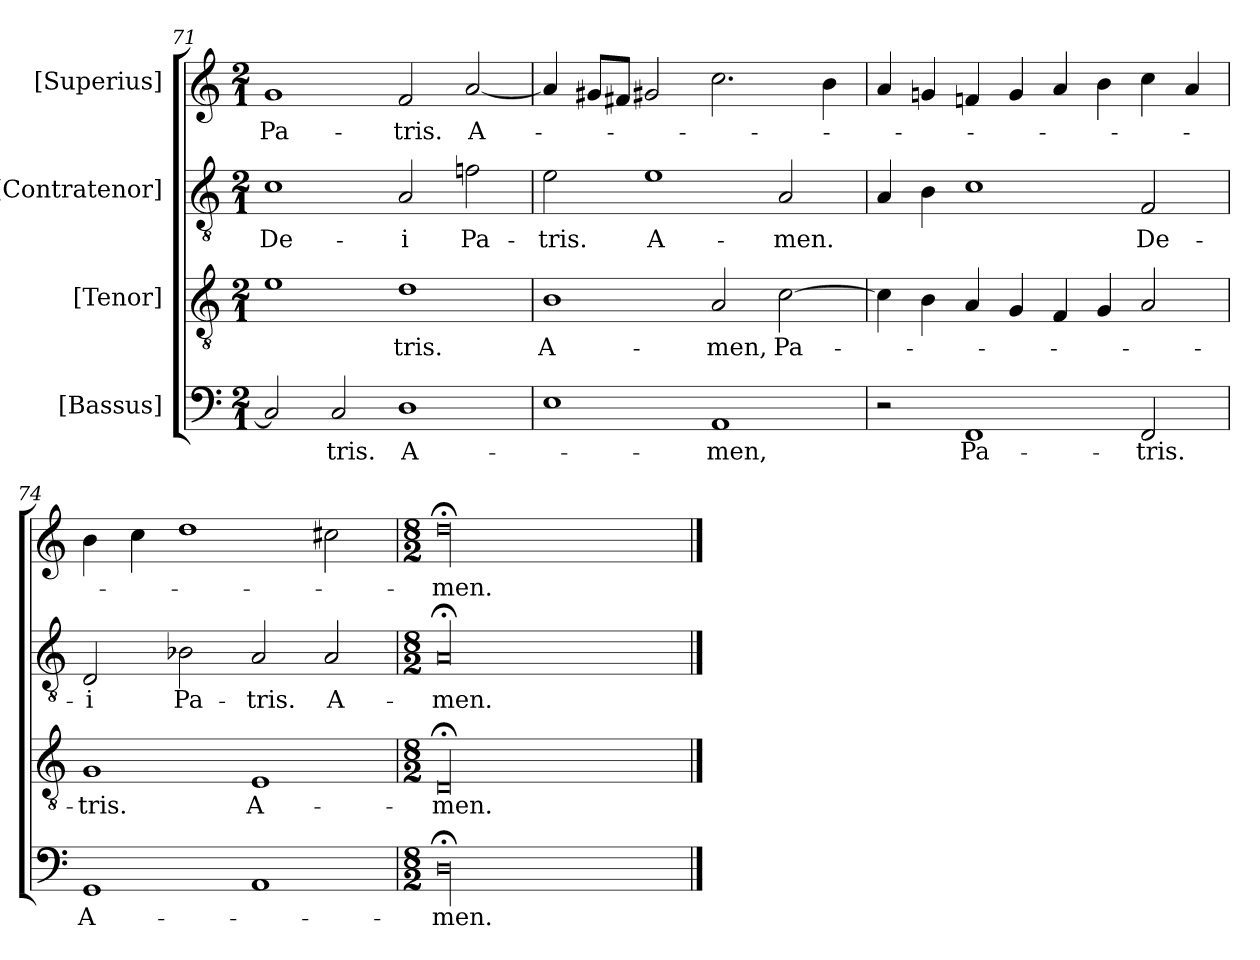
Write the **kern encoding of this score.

**kern	**text	**kern	**text	**kern	**text	**kern	**text
*part4	*part4	*part3	*part3	*part2	*part2	*part1	*part1
*staff4	*staff4	*staff3	*staff3	*staff2	*staff2	*staff1	*staff1
*I"[Bassus]	*	*I"[Tenor]	*	*I"[Contratenor]	*	*I"[Superius]	*
*clefF4	*	*clefGv2	*	*clefGv2	*	*clefG2	*
*k[]	*	*k[]	*	*k[]	*	*k[]	*
*M2/1	*	*M2/1	*	*M2/1	*	*M2/1	*
=71	=71	=71	=71	=71	=71	=71	=71
2C/]	.	1e/	.	1c/	De-	1g/	Pa-
2C/	-tris.	.	.	.	.	.	.
1D\	A-	1d/	-tris.	2A/	-i	2f/	-tris.
.	.	.	.	2fn\	Pa-	[2a/	A-
=72	=72	=72	=72	=72	=72	=72	=72
1E/	.	1B\	A­-	2e\	-tris.	4a/]	.
.	.	.	.	.	.	8g#X/L	.
.	.	.	.	.	.	8f#X/J	.
.	.	.	.	1e/	A-	2g#X/	.
1AA/	-men,	2A/	-men,	.	.	2.cc\	.
.	.	[2c\	Pa-	2A/	-men.	.	.
.	.	.	.	.	.	4b\	.
=73	=73	=73	=73	=73	=73	=73	=73
2r	.	4c\]	.	4A/	.	4a/	.
.	.	4B\	.	4B\	.	4gn/	.
1FF/	Pa-	4A/	.	1c/	.	4fn/	.
.	.	4G/	.	.	.	4g/	.
.	.	4F/	.	.	.	4a/	.
.	.	4G/	.	.	.	4b\	.
2FF/	-tris.	2A/	.	2F/	De-	4cc\	.
.	.	.	.	.	.	4a/	.
=74	=74	=74	=74	=74	=74	=74	=74
1GG/	A­-	1G/	-tris.	2D/	-i	4b\	.
.	.	.	.	.	.	4cc\	.
.	.	.	.	2B-X\	Pa-	1dd/	.
1AA/	.	1E/	A­-	2A/	-tris.	.	.
.	.	.	.	2A/	A-	2cc#X\	.
=75	=75	=75	=75	=75	=75	=75	=75
*M8/2	*	*M8/2	*	*M8/2	*	*M8/2	*
00D;<\	-men.	00D;</	-men.	00A;</	-men.	00dd;<\	-men.
==	==	==	==	==	==	==	==
*-	*-	*-	*-	*-	*-	*-	*-
